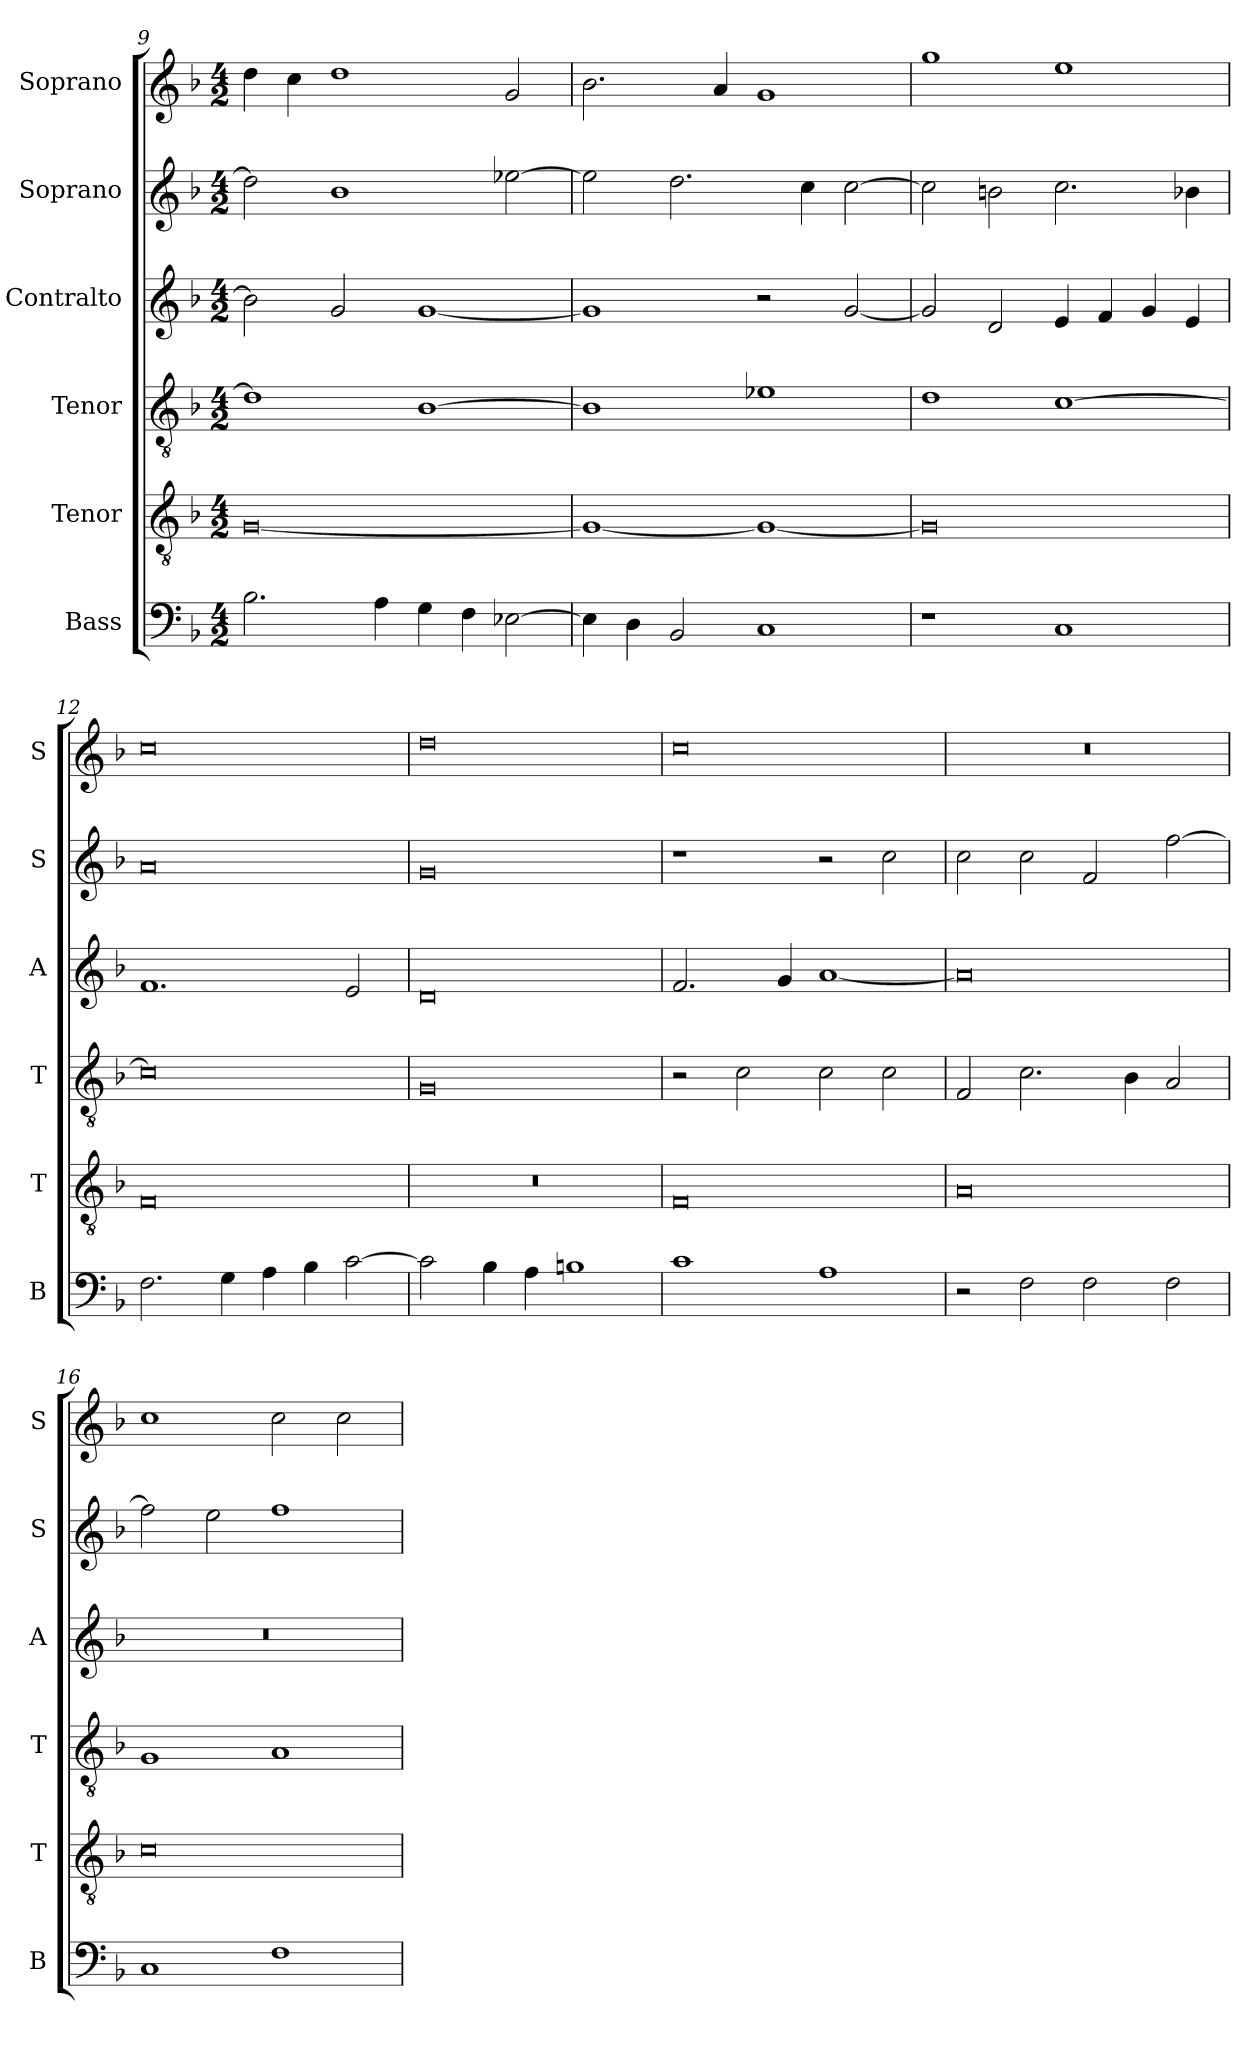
**kern	**kern	**kern	**kern	**kern	**kern
*part6	*part5	*part4	*part3	*part2	*part1
*staff6	*staff5	*staff4	*staff3	*staff2	*staff1
*I"Bass	*I"Tenor	*I"Tenor	*I"Contralto	*I"Soprano	*I"Soprano
*I'B	*I'T	*I'T	*I'A	*I'S	*I'S
*clefF4	*clefGv2	*clefGv2	*clefG2	*clefG2	*clefG2
*k[b-]	*k[b-]	*k[b-]	*k[b-]	*k[b-]	*k[b-]
*M4/2	*M4/2	*M4/2	*M4/2	*M4/2	*M4/2
=9	=9	=9	=9	=9	=9
2.B-	[0G	1d]	2b-]	2dd]	4dd
.	.	.	.	.	4cc
.	.	.	2g	1b-	1dd
4A	.	.	.	.	.
4G	.	[1B-	[1g	.	.
4F	.	.	.	.	.
[2E-X	.	.	.	[2ee-X	2g
=10	=10	=10	=10	=10	=10
4E-]	1G_	1B-]	1g]	2ee-]	2.b-
4D	.	.	.	.	.
2BB-	.	.	.	2.dd	.
.	.	.	.	.	4a
1C	1G_	1e-X	2r	.	1g
.	.	.	.	4cc	.
.	.	.	[2g	[2cc	.
=11	=11	=11	=11	=11	=11
1r	0G]	1d	2g]	2cc]	1gg
.	.	.	2d	2bn	.
1C	.	[1c	4e	2.cc	1ee
.	.	.	4f	.	.
.	.	.	4g	.	.
.	.	.	4e	4b-X	.
=12	=12	=12	=12	=12	=12
2.F	0F	0c]	1.f	0a	0cc
4G	.	.	.	.	.
4A	.	.	.	.	.
4B-	.	.	.	.	.
[2c	.	.	2e	.	.
=13	=13	=13	=13	=13	=13
2c]	0r	0G	0d	0g	0dd
4B-	.	.	.	.	.
4A	.	.	.	.	.
1Bn	.	.	.	.	.
=14	=14	=14	=14	=14	=14
1c	0F	2r	2.f	1r	0cc
.	.	2c	.	.	.
.	.	.	4g	.	.
1A	.	2c	[1a	2r	.
.	.	2c	.	2cc	.
=15	=15	=15	=15	=15	=15
2r	0A	2F	0a]	2cc	0r
2F	.	2.c	.	2cc	.
2F	.	.	.	2f	.
.	.	4B-	.	.	.
2F	.	2A	.	[2ff	.
=16	=16	=16	=16	=16	=16
1C	0c	1G	0r	2ff]	1cc
.	.	.	.	2ee	.
1F	.	1A	.	1ff	2cc
.	.	.	.	.	2cc
=	=	=	=	=	=
*-	*-	*-	*-	*-	*-
